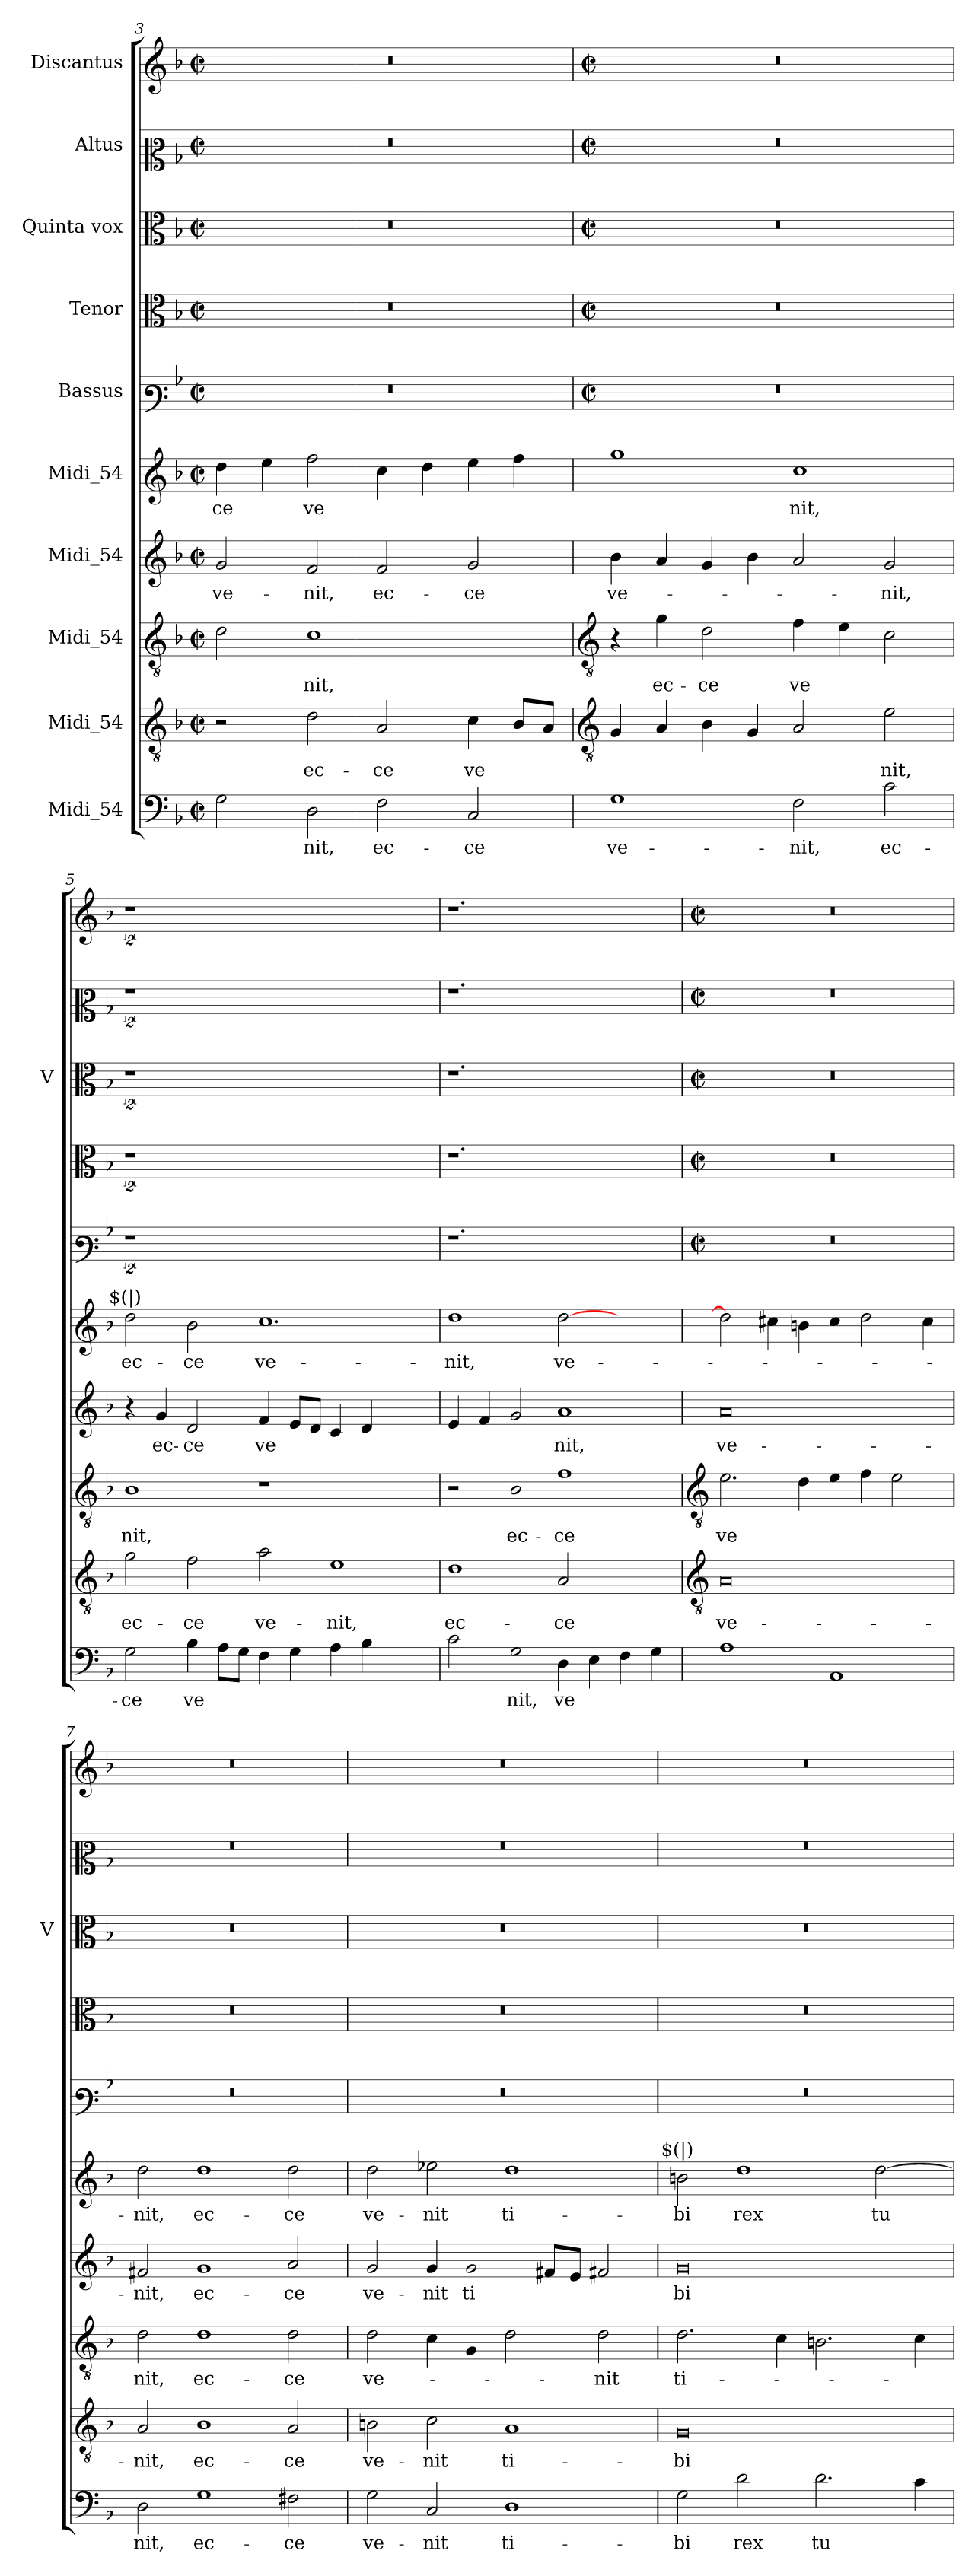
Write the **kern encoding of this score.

**kern	**text	**kern	**text	**kern	**text	**kern	**text	**kern	**text	**kern	**kern	**kern	**kern	**kern
*part10	*part10	*part9	*part9	*part8	*part8	*part7	*part7	*part6	*part6	*part5	*part4	*part3	*part2	*part1
*staff10	*staff10	*staff9	*staff9	*staff8	*staff8	*staff7	*staff7	*staff6	*staff6	*staff5	*staff4	*staff3	*staff2	*staff1
*I"Midi_54	*	*I"Midi_54	*	*I"Midi_54	*	*I"Midi_54	*	*I"Midi_54	*	*I"Bassus	*I"Tenor	*I"Quinta vox	*I"Altus	*I"Discantus
*	*	*	*	*	*	*	*	*	*	*	*	*I'V	*	*
*clefF4	*	*clefGv2	*	*clefGv2	*	*clefG2	*	*clefG2	*	*clefF3	*clefC3	*clefC3	*clefC2	*clefG2
*k[b-]	*	*k[b-]	*	*k[b-]	*	*k[b-]	*	*k[b-]	*	*k[b-]	*k[b-]	*k[b-]	*k[b-]	*k[b-]
*F:	*	*F:	*	*F:	*	*F:	*	*F:	*	*F:	*F:	*F:	*F:	*F:
*M4/2	*	*M4/2	*	*M4/2	*	*M4/2	*	*M4/2	*	*M4/2	*M4/2	*M4/2	*M4/2	*M4/2
*met(c|)	*	*met(c|)	*	*met(c|)	*	*met(c|)	*	*met(c|)	*	*met(c|)	*met(c|)	*met(c|)	*met(c|)	*met(c|)
=3	=3	=3	=3	=3	=3	=3	=3	=3	=3	=3	=3	=3	=3	=3
!	!	!	!	!	!LO:LY:b	!	!LO:LY:b	!	!LO:LY:b	!	!	!	!	!
2G	.	2r	.	2d	-	2g	ve-	4dd	-ce	0r	0r	0r	0r	0r
.	.	.	.	.	.	.	.	4ee	.	.	.	.	.	.
!	!LO:LY:b	!	!LO:LY:b	!	!LO:LY:b	!	!LO:LY:b	!	!LO:LY:b	!	!	!	!	!
2D	nit,	2d	ec-	1c	nit,	2f	-nit,	2ff	ve	.	.	.	.	.
!	!LO:LY:b	!	!LO:LY:b	!	!	!	!LO:LY:b	!	!LO:LY:b	!	!	!	!	!
2F	ec-	2A	-ce	.	.	2f	ec-	4cc	-	.	.	.	.	.
.	.	.	.	.	.	.	.	4dd	.	.	.	.	.	.
!	!LO:LY:b	!	!LO:LY:b	!	!	!	!LO:LY:b	!	!LO:LY:b	!	!	!	!	!
2C	-ce	4c	ve	2ryy	.	2g	-ce	4ee	-	.	.	.	.	.
.	.	8B-L	.	.	.	.	.	4ff	.	.	.	.	.	.
.	.	8AJ	.	.	.	.	.	.	.	.	.	.	.	.
!!LO:LB:g=z
=4	=4	=4	=4	=4	=4	=4	=4	=4	=4	=4	=4	=4	=4	=4
*	*	*clefGv2	*	*clefGv2	*	*	*	*	*	*	*	*	*	*
*	*	*	*	*	*	*	*	*	*	*M4/2	*M4/2	*M4/2	*M4/2	*M4/2
*	*	*	*	*	*	*	*	*	*	*met(c|)	*met(c|)	*met(c|)	*met(c|)	*met(c|)
!	!LO:LY:b	!	!	!	!	!	!LO:LY:b	!	!LO:LY:b	!	!	!	!	!
1G	ve-	4G	.	4r	.	4b-	ve-	1gg	--	0r	0r	0r	0r	0r
!	!	!	!	!	!LO:LY:b	!	!	!	!	!	!	!	!	!
.	.	4A	.	4g	ec-	4a	.	.	.	.	.	.	.	.
!	!	!	!	!	!LO:LY:b	!	!	!	!	!	!	!	!	!
.	.	4B-	.	2d	-ce	4g	.	.	.	.	.	.	.	.
.	.	4G	.	.	.	4b-	.	.	.	.	.	.	.	.
!	!LO:LY:b	!	!	!	!LO:LY:b	!	!	!	!LO:LY:b	!	!	!	!	!
2F	-nit,	2A	.	4f	ve	2a	.	1cc	-nit,	.	.	.	.	.
.	.	.	.	4e	.	.	.	.	.	.	.	.	.	.
!	!LO:LY:b	!	!LO:LY:b	!	!	!	!LO:LY:b	!	!	!	!	!	!	!
2c	ec-	2e	nit,	2c	.	2g	-nit,	.	.	.	.	.	.	.
=5	=5	=5	=5	=5	=5	=5	=5	=5	=5	=5	=5	=5	=5	=5
!	!	!	!	!	!	!	!	!LO:TX:a:cj:t=$(|)	!	!	!	!	!	!
!	!LO:LY:b	!	!LO:LY:b	!	!LO:LY:b	!	!	!	!LO:LY:b	!	!	!	!	!
2G	-ce	2g	ec-	1B-	nit,	4r	.	2dd	ec-	2%5r	2%5r	2%5r	2%5r	2%5r
!	!	!	!	!	!	!	!LO:LY:b	!	!	!	!	!	!	!
.	.	.	.	.	.	4g	ec-	.	.	.	.	.	.	.
!	!LO:LY:b	!	!LO:LY:b	!	!	!	!LO:LY:b	!	!LO:LY:b	!	!	!	!	!
4B-	ve	2f	-ce	.	.	2d	-ce	2b-	-ce	.	.	.	.	.
8AL	.	.	.	.	.	.	.	.	.	.	.	.	.	.
8GJ	.	.	.	.	.	.	.	.	.	.	.	.	.	.
!	!	!	!LO:LY:b	!	!	!	!LO:LY:b	!	!LO:LY:b	!	!	!	!	!
4F	.	2a	ve-	1r	.	4f	ve	1.cc	ve-	.	.	.	.	.
4G	.	.	.	.	.	8eL	.	.	.	.	.	.	.	.
.	.	.	.	.	.	8dJ	.	.	.	.	.	.	.	.
!	!	!	!LO:LY:b	!	!	!	!	!	!	!	!	!	!	!
4A	.	1e	-nit,	.	.	4c	.	.	.	.	.	.	.	.
4B-	.	.	.	.	.	4d	.	.	.	.	.	.	.	.
2ryy	.	.	.	2ryy	.	2ryy	.	.	.	.	.	.	.	.
=5	=5	=5	=5	=5	=5	=5	=5	=5	=5	=5	=5	=5	=5	=5
!	!LO:LY:b	!	!LO:LY:b	!	!	!	!	!	!LO:LY:b	!	!	!	!	!
2c	-	1d	ec-	2r	.	4e	.	1dd	-nit,	1.r	1.r	1.r	1.r	1.r
.	.	.	.	.	.	4f	.	.	.	.	.	.	.	.
!	!LO:LY:b	!	!	!	!LO:LY:b	!	!	!	!	!	!	!	!	!
2G	nit,	.	.	2B-	ec-	2g	.	.	.	.	.	.	.	.
!	!LO:LY:b	!	!LO:LY:b	!	!LO:LY:b	!	!LO:LY:b	!	!LO:LY:b	!	!	!	!	!
4D	ve	2A	-ce	1f	-ce	1a	nit,	[2dd	ve-	.	.	.	.	.
4E	.	.	.	.	.	.	.	.	.	.	.	.	.	.
4F	.	2ryy	.	.	.	.	.	2ryy	.	2ryy	2ryy	2ryy	2ryy	2ryy
4G	.	.	.	.	.	.	.	.	.	.	.	.	.	.
!!LO:LB:g=z
=6	=6	=6	=6	=6	=6	=6	=6	=6	=6	=6	=6	=6	=6	=6
*	*	*clefGv2	*	*clefGv2	*	*	*	*	*	*	*	*	*	*
*	*	*	*	*	*	*	*	*	*	*M4/2	*M4/2	*M4/2	*M4/2	*M4/2
*	*	*	*	*	*	*	*	*	*	*met(c|)	*met(c|)	*met(c|)	*met(c|)	*met(c|)
!	!LO:LY:b	!	!LO:LY:b	!	!LO:LY:b	!	!LO:LY:b	!	!	!	!	!	!	!
1A	--	0A	ve-	2.e	ve	0a	ve-	2dd]	.	0r	0r	0r	0r	0r
.	.	.	.	.	.	.	.	4cc#X	.	.	.	.	.	.
.	.	.	.	4d	.	.	.	4bn	.	.	.	.	.	.
!	!LO:LY:b	!	!	!	!	!	!	!	!	!	!	!	!	!
1AA	---	.	.	4e	.	.	.	4cc#	.	.	.	.	.	.
.	.	.	.	4f	.	.	.	2dd	.	.	.	.	.	.
.	.	.	.	2e	.	.	.	.	.	.	.	.	.	.
.	.	.	.	.	.	.	.	4cc#	.	.	.	.	.	.
=7	=7	=7	=7	=7	=7	=7	=7	=7	=7	=7	=7	=7	=7	=7
!	!LO:LY:b	!	!LO:LY:b	!	!LO:LY:b	!	!LO:LY:b	!	!LO:LY:b	!	!	!	!	!
2D	-nit,	2A	-nit,	2d	nit,	2f#X	-nit,	2dd	-nit,	0r	0r	0r	0r	0r
!	!LO:LY:b	!	!LO:LY:b	!	!LO:LY:b	!	!LO:LY:b	!	!LO:LY:b	!	!	!	!	!
1G	ec-	1B-	ec-	1d	ec-	1g	ec-	1dd	ec-	.	.	.	.	.
!	!LO:LY:b	!	!LO:LY:b	!	!LO:LY:b	!	!LO:LY:b	!	!LO:LY:b	!	!	!	!	!
2F#X	-ce	2A	-ce	2d	-ce	2a	-ce	2dd	-ce	.	.	.	.	.
=8	=8	=8	=8	=8	=8	=8	=8	=8	=8	=8	=8	=8	=8	=8
!	!LO:LY:b	!	!LO:LY:b	!	!LO:LY:b	!	!LO:LY:b	!	!LO:LY:b	!	!	!	!	!
2G	ve-	2Bn	ve-	2d	ve-	2g	ve-	2dd	ve-	0r	0r	0r	0r	0r
!	!LO:LY:b	!	!LO:LY:b	!	!	!	!LO:LY:b	!	!LO:LY:b	!	!	!	!	!
2C	-nit	2c	-nit	4c	.	4g	-nit	2ee-X	-nit	.	.	.	.	.
!	!	!	!	!	!	!	!LO:LY:b	!	!	!	!	!	!	!
.	.	.	.	4G	.	2g	ti	.	.	.	.	.	.	.
!	!LO:LY:b	!	!LO:LY:b	!	!	!	!	!	!LO:LY:b	!	!	!	!	!
1D	ti-	1A	ti-	2d	.	.	.	1dd	ti-	.	.	.	.	.
.	.	.	.	.	.	8f#L	.	.	.	.	.	.	.	.
.	.	.	.	.	.	8eJ	.	.	.	.	.	.	.	.
!	!	!	!	!	!LO:LY:b	!	!	!	!	!	!	!	!	!
.	.	.	.	2d	-nit	2f#X	.	.	.	.	.	.	.	.
=9	=9	=9	=9	=9	=9	=9	=9	=9	=9	=9	=9	=9	=9	=9
!	!	!	!	!	!	!	!	!LO:TX:a:cj:t=$(|)	!	!	!	!	!	!
!	!LO:LY:b	!	!LO:LY:b	!	!LO:LY:b	!	!LO:LY:b	!	!LO:LY:b	!	!	!	!	!
2G	-bi	0G	-bi	2.d	ti-	0g	bi	2bn	-bi	0r	0r	0r	0r	0r
!	!LO:LY:b	!	!	!	!	!	!	!	!LO:LY:b	!	!	!	!	!
2d	rex	.	.	.	.	.	.	1dd	rex	.	.	.	.	.
.	.	.	.	4c	.	.	.	.	.	.	.	.	.	.
!	!LO:LY:b	!	!	!	!	!	!	!	!	!	!	!	!	!
2.d	tu	.	.	2.Bn	.	.	.	.	.	.	.	.	.	.
!	!	!	!	!	!	!	!	!	!LO:LY:b	!	!	!	!	!
.	.	.	.	.	.	.	.	[2dd	tu-	.	.	.	.	.
4c	.	.	.	4c	.	.	.	.	.	.	.	.	.	.
=	=	=	=	=	=	=	=	=	=	=	=	=	=	=
*-	*-	*-	*-	*-	*-	*-	*-	*-	*-	*-	*-	*-	*-	*-
